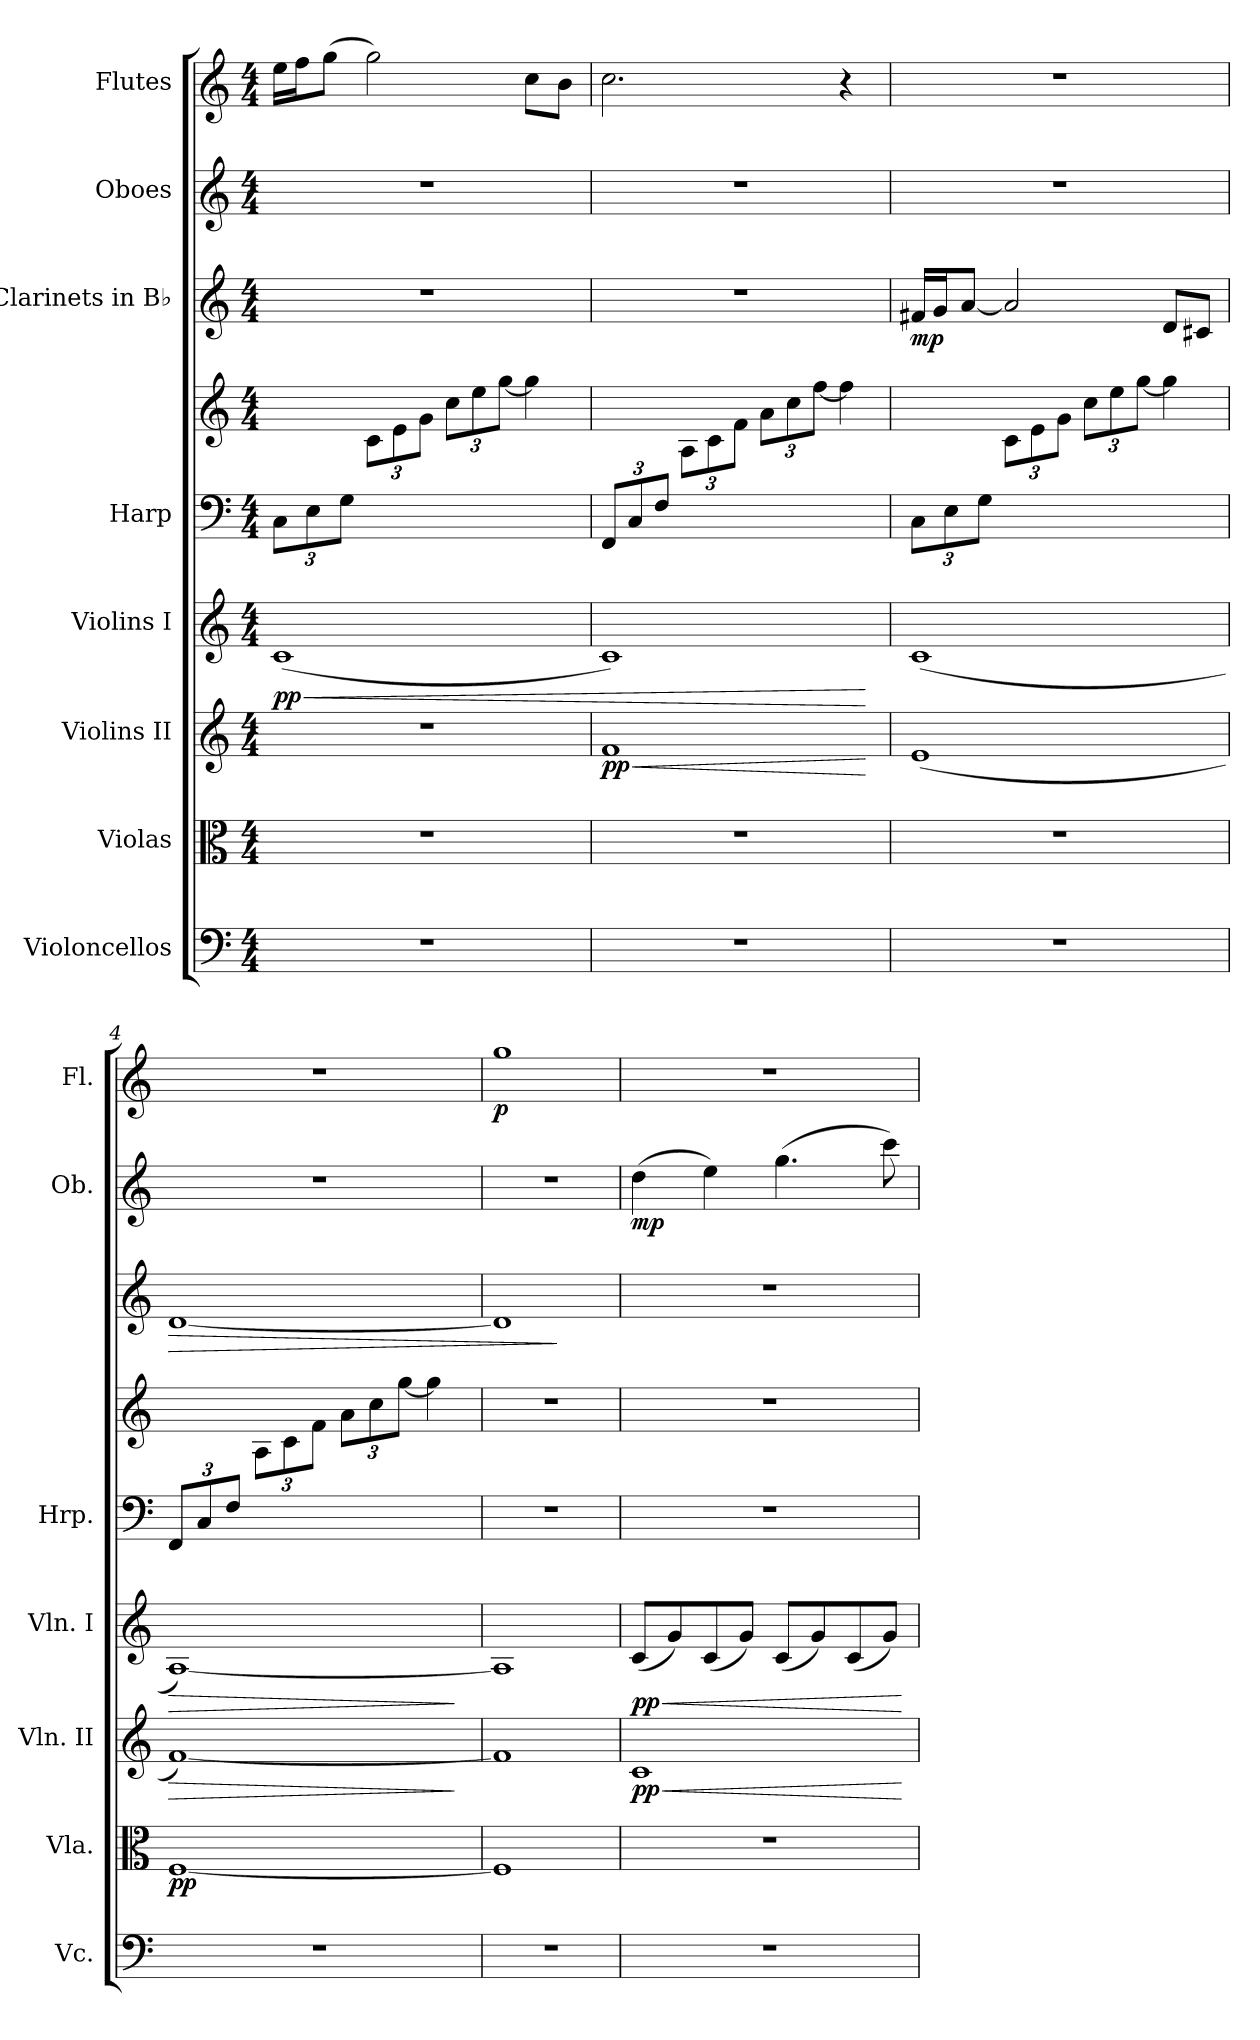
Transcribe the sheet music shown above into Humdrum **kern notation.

**kern	**kern	**dynam	**kern	**dynam	**kern	**dynam	**kern	**kern	**kern	**dynam	**kern	**dynam	**kern	**dynam
*part8	*part7	*part7	*part6	*part6	*part5	*part5	*part4	*part4	*part3	*part3	*part2	*part2	*part1	*part1
*staff9	*staff8	*staff8	*staff7	*staff7	*staff6	*staff6	*staff5	*staff4	*staff3	*staff3	*staff2	*staff2	*staff1	*staff1
*I"Violoncellos	*I"Violas	*	*I"Violins II	*	*I"Violins I	*	*I"Harp	*	*I"Clarinets in B♭	*	*I"Oboes	*	*I"Flutes	*
*I'Vc.	*I'Vla.	*	*I'Vln. II	*	*I'Vln. I	*	*I'Hrp.	*	*	*	*I'Ob.	*	*I'Fl.	*
*clefF4	*clefC3	*	*clefG2	*	*clefG2	*	*clefF4	*clefG2	*clefG2	*	*clefG2	*	*clefG2	*
*	*	*	*	*	*	*	*	*	*ITrd1c2	*	*	*	*	*
*k[]	*k[]	*	*k[]	*	*k[]	*	*k[]	*k[]	*k[b-e-]	*	*k[]	*	*k[]	*
*M4/4	*M4/4	*	*M4/4	*	*M4/4	*	*M4/4	*M4/4	*M4/4	*	*M4/4	*	*M4/4	*
*MM80	*MM80	*	*MM80	*	*MM80	*	*MM80	*MM80	*MM80	*	*MM80	*	*MM80	*
=1	=1	=1	=1	=1	=1	=1	=1	=1	=1	=1	=1	=1	=1	=1
!	!	!	!	!	!	!LO:HP:b	!	!	!	!	!	!	!	!
*	*	*	*	*	*	*	*Xbrackettup	*	*	*	*	*	*	*
*	*	*	*	*	*	*	*	*^	*	*	*	*	*	*
!	!	!	!	!	!	!LO:DY:n=1:b	!	!	!	!	!	!	!	!	!
1r	1r	.	1r	.	(<1c	< pp	(>12C\L	1ryy	4ryy	1r	.	1r	.	16ee\LL	.
.	.	.	.	.	.	.	.	.	.	.	.	.	.	16ff\J	.
.	.	.	.	.	.	.	12E\	.	.	.	.	.	.	.	.
.	.	.	.	.	.	.	.	.	.	.	.	.	.	(>8gg\J	.
.	.	.	.	.	.	.	12G\J	.	.	.	.	.	.	.	.
*	*	*	*	*	*	*	*	*	*Xbrackettup	*	*	*	*	*	*
.	.	.	.	.	.	.	2.ryy	.	12c\L	.	.	.	.	2gg\)	.
.	.	.	.	.	.	.	.	.	12e\	.	.	.	.	.	.
.	.	.	.	.	.	.	.	.	12g\J	.	.	.	.	.	.
.	.	.	.	.	.	.	.	.	12cc\L	.	.	.	.	.	.
.	.	.	.	.	.	.	.	.	12ee\	.	.	.	.	.	.
.	.	.	.	.	.	.	.	.	[12gg\J	.	.	.	.	.	.
.	.	.	.	.	.	.	.	.	4gg\])	.	.	.	.	8cc\L	.
.	.	.	.	.	.	.	.	.	.	.	.	.	.	8b\J	.
=2	=2	=2	=2	=2	=2	=2	=2	=2	=2	=2	=2	=2	=2	=2	=2
!	!	!	!	!LO:HP:b	!	!	!	!	!	!	!	!	!	!	!
!	!	!	!	!LO:DY:n=1:b	!	!	!	!	!	!	!	!	!	!	!
1r	1r	.	1f	< pp	1c)	.	(>12FF/L	1ryy	4ryy	1r	.	1r	.	2.cc\	.
.	.	.	.	.	.	.	12C/	.	.	.	.	.	.	.	.
.	.	.	.	.	.	.	12F/J	.	.	.	.	.	.	.	.
.	.	.	.	.	.	.	2.ryy	.	12A\L	.	.	.	.	.	.
.	.	.	.	.	.	.	.	.	12c\	.	.	.	.	.	.
.	.	.	.	.	.	.	.	.	12f\J	.	.	.	.	.	.
.	.	.	.	.	.	.	.	.	12a\L	.	.	.	.	.	.
.	.	.	.	.	.	.	.	.	12cc\	.	.	.	.	.	.
.	.	.	.	.	.	.	.	.	[12ff\J	.	.	.	.	.	.
.	.	.	.	.	.	.	.	.	4ff\])	.	.	.	.	4r	.
*	*	*	*	*	*	*	*	*v	*v	*	*	*	*	*	*
.	.	.	.	[	.	[	.	.	.	.	.	.	.	.
=3	=3	=3	=3	=3	=3	=3	=3	=3	=3	=3	=3	=3	=3	=3
*	*	*	*	*	*	*	*	*^	*	*	*	*	*	*
!	!	!	!	!	!	!	!	!	!	!	!LO:DY:b	!	!	!	!
1r	1r	.	(<1e	.	(<1c	.	(>12C\L	1ryy	4ryy	16en/LL	mp	1r	.	1r	.
.	.	.	.	.	.	.	.	.	.	16f/J	.	.	.	.	.
.	.	.	.	.	.	.	12E\	.	.	.	.	.	.	.	.
.	.	.	.	.	.	.	.	.	.	[8g/J	.	.	.	.	.
.	.	.	.	.	.	.	12G\J	.	.	.	.	.	.	.	.
.	.	.	.	.	.	.	2.ryy	.	12c\L	2g/]	.	.	.	.	.
.	.	.	.	.	.	.	.	.	12e\	.	.	.	.	.	.
.	.	.	.	.	.	.	.	.	12g\J	.	.	.	.	.	.
.	.	.	.	.	.	.	.	.	12cc\L	.	.	.	.	.	.
.	.	.	.	.	.	.	.	.	12ee\	.	.	.	.	.	.
.	.	.	.	.	.	.	.	.	[12gg\J	.	.	.	.	.	.
.	.	.	.	.	.	.	.	.	4gg\])	8c/L	.	.	.	.	.
.	.	.	.	.	.	.	.	.	.	8Bn/J	.	.	.	.	.
!!LO:PB:g=z
=4	=4	=4	=4	=4	=4	=4	=4	=4	=4	=4	=4	=4	=4	=4	=4
!	!	!LO:DY:b	!	!LO:HP:b	!	!LO:HP:b	!	!	!	!	!LO:HP:b	!	!	!	!
1r	[1F	pp	[1f)	>	[1A)	>	(>12FF/L	1ryy	4ryy	[1c	>	1r	.	1r	.
.	.	.	.	.	.	.	12C/	.	.	.	.	.	.	.	.
.	.	.	.	.	.	.	12F/J	.	.	.	.	.	.	.	.
.	.	.	.	.	.	.	2.ryy	.	12A\L	.	.	.	.	.	.
.	.	.	.	.	.	.	.	.	12c\	.	.	.	.	.	.
.	.	.	.	.	.	.	.	.	12f\J	.	.	.	.	.	.
.	.	.	.	.	.	.	.	.	12a\L	.	.	.	.	.	.
.	.	.	.	.	.	.	.	.	12cc\	.	.	.	.	.	.
.	.	.	.	.	.	.	.	.	[12gg\J	.	.	.	.	.	.
.	.	.	.	.	.	.	.	.	4gg\])	.	.	.	.	.	.
*	*	*	*	*	*	*	*	*v	*v	*	*	*	*	*	*
.	.	.	.	]	.	]	.	.	.	.	.	.	.	.
=5	=5	=5	=5	=5	=5	=5	=5	=5	=5	=5	=5	=5	=5	=5
!	!	!	!	!	!	!	!	!	!	!	!	!	!	!LO:DY:b
1r	1F]	.	1f]	.	1A]	.	1r	1r	1c]	.	1r	.	1gg	p
.	.	.	.	.	.	.	.	.	.	]	.	.	.	.
=6	=6	=6	=6	=6	=6	=6	=6	=6	=6	=6	=6	=6	=6	=6
!	!	!	!	!LO:HP:b	!	!LO:HP:b	!	!	!	!	!	!	!	!
!	!	!	!	!LO:DY:n=1:b	!	!LO:DY:n=1:b	!	!	!	!	!	!LO:DY:b	!	!
1r	1r	.	1c	< pp	(<8c/L	< pp	1r	1r	1r	.	(>4dd\	mp	1r	.
.	.	.	.	.	8g/)	.	.	.	.	.	.	.	.	.
.	.	.	.	.	(<8c/	.	.	.	.	.	4ee\)	.	.	.
.	.	.	.	.	8g/J)	.	.	.	.	.	.	.	.	.
.	.	.	.	.	(<8c/L	.	.	.	.	.	(>4.gg\	.	.	.
.	.	.	.	.	8g/)	.	.	.	.	.	.	.	.	.
.	.	.	.	.	(<8c/	.	.	.	.	.	.	.	.	.
.	.	.	.	.	8g/J)	.	.	.	.	.	8ccc\)	.	.	.
.	.	.	.	[	.	[	.	.	.	.	.	.	.	.
=	=	=	=	=	=	=	=	=	=	=	=	=	=	=
*-	*-	*-	*-	*-	*-	*-	*-	*-	*-	*-	*-	*-	*-	*-
